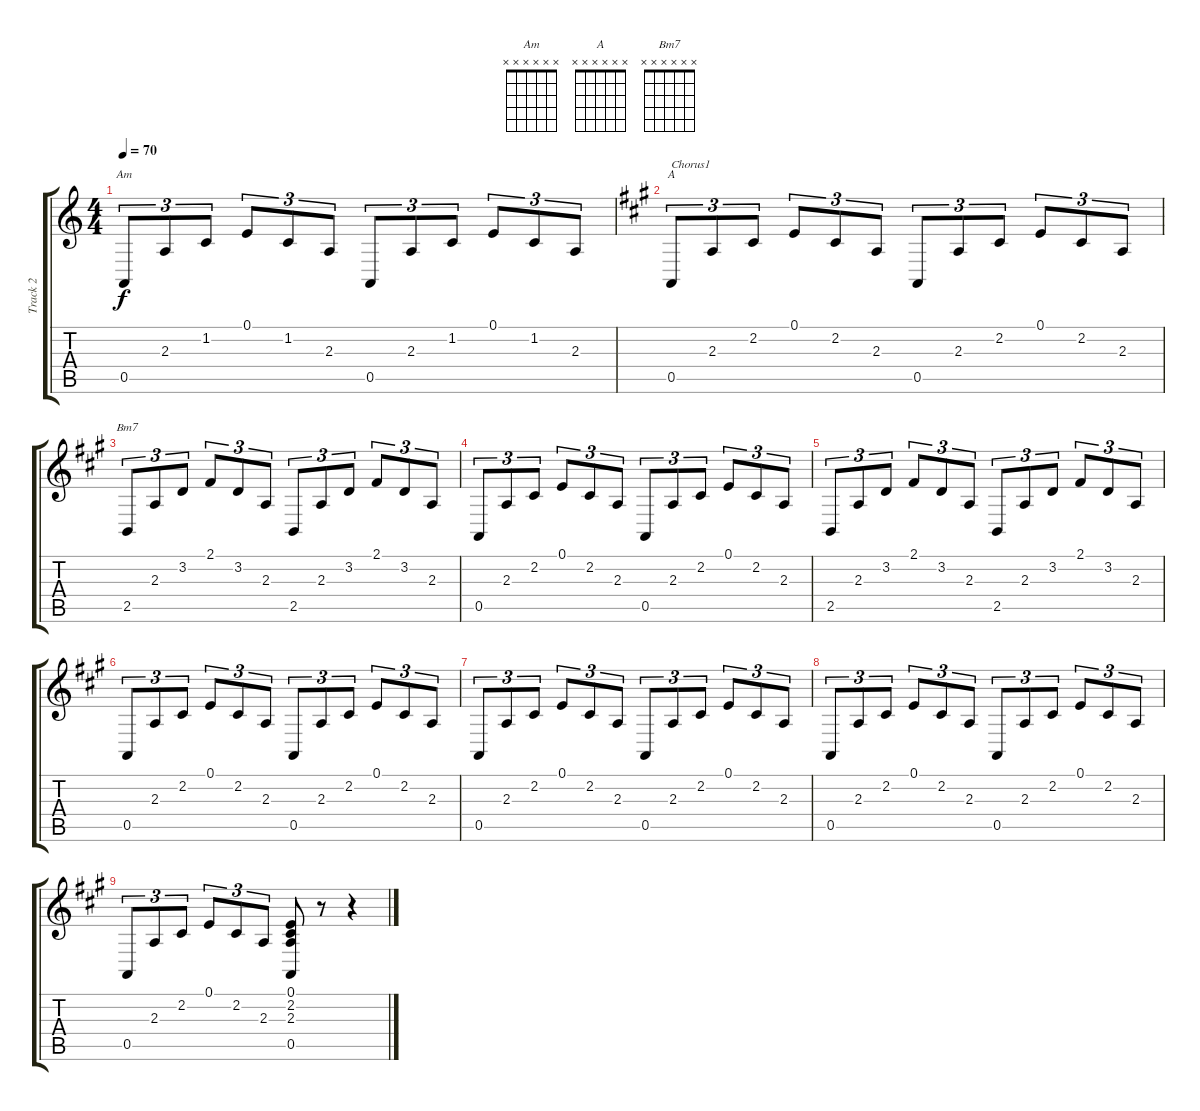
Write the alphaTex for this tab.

\track ("Track 2" "Track 2") {instrument brightacousticpiano}
\staff {score tabs}
\tuning (E4 B3 G3 D3 A2 E2) {hide}
\chord ("Am" x x x x x x)
\chord ("A" x x x x x x)
\chord ("Bm7" x x x x x x)
\ts (4 4)
\tempo 70
\clef g2
\ks aminor
0.5.8{tu (3 2) ch "Am" dy f} 2.3.8{tu (3 2)} 1.2.8{tu (3 2)} 0.1.8{tu (3 2)} 1.2.8{tu (3 2)} 2.3.8{tu (3 2)} 0.5.8{tu (3 2)} 2.3.8{tu (3 2)} 1.2.8{tu (3 2)} 0.1.8{tu (3 2)} 1.2.8{tu (3 2)} 2.3.8{tu (3 2)} |
\ks a
0.5.8{tu (3 2) ch "A" txt "Chorus1"} 2.3.8{tu (3 2)} 2.2.8{tu (3 2)} 0.1.8{tu (3 2)} 2.2.8{tu (3 2)} 2.3.8{tu (3 2)} 0.5.8{tu (3 2)} 2.3.8{tu (3 2)} 2.2.8{tu (3 2)} 0.1.8{tu (3 2)} 2.2.8{tu (3 2)} 2.3.8{tu (3 2)} |
2.5.8{tu (3 2) ch "Bm7"} 2.3.8{tu (3 2)} 3.2.8{tu (3 2)} 2.1.8{tu (3 2)} 3.2.8{tu (3 2)} 2.3.8{tu (3 2)} 2.5.8{tu (3 2)} 2.3.8{tu (3 2)} 3.2.8{tu (3 2)} 2.1.8{tu (3 2)} 3.2.8{tu (3 2)} 2.3.8{tu (3 2)} |
0.5.8{tu (3 2)} 2.3.8{tu (3 2)} 2.2.8{tu (3 2)} 0.1.8{tu (3 2)} 2.2.8{tu (3 2)} 2.3.8{tu (3 2)} 0.5.8{tu (3 2)} 2.3.8{tu (3 2)} 2.2.8{tu (3 2)} 0.1.8{tu (3 2)} 2.2.8{tu (3 2)} 2.3.8{tu (3 2)} |
2.5.8{tu (3 2)} 2.3.8{tu (3 2)} 3.2.8{tu (3 2)} 2.1.8{tu (3 2)} 3.2.8{tu (3 2)} 2.3.8{tu (3 2)} 2.5.8{tu (3 2)} 2.3.8{tu (3 2)} 3.2.8{tu (3 2)} 2.1.8{tu (3 2)} 3.2.8{tu (3 2)} 2.3.8{tu (3 2)} |
0.5.8{tu (3 2)} 2.3.8{tu (3 2)} 2.2.8{tu (3 2)} 0.1.8{tu (3 2)} 2.2.8{tu (3 2)} 2.3.8{tu (3 2)} 0.5.8{tu (3 2)} 2.3.8{tu (3 2)} 2.2.8{tu (3 2)} 0.1.8{tu (3 2)} 2.2.8{tu (3 2)} 2.3.8{tu (3 2)} |
0.5.8{tu (3 2)} 2.3.8{tu (3 2)} 2.2.8{tu (3 2)} 0.1.8{tu (3 2)} 2.2.8{tu (3 2)} 2.3.8{tu (3 2)} 0.5.8{tu (3 2)} 2.3.8{tu (3 2)} 2.2.8{tu (3 2)} 0.1.8{tu (3 2)} 2.2.8{tu (3 2)} 2.3.8{tu (3 2)} |
0.5.8{tu (3 2)} 2.3.8{tu (3 2)} 2.2.8{tu (3 2)} 0.1.8{tu (3 2)} 2.2.8{tu (3 2)} 2.3.8{tu (3 2)} 0.5.8{tu (3 2)} 2.3.8{tu (3 2)} 2.2.8{tu (3 2)} 0.1.8{tu (3 2)} 2.2.8{tu (3 2)} 2.3.8{tu (3 2)} |
0.5.8{tu (3 2)} 2.3.8{tu (3 2)} 2.2.8{tu (3 2)} 0.1.8{tu (3 2)} 2.2.8{tu (3 2)} 2.3.8{tu (3 2)} (0.1 2.2 2.3 0.5).8 r.8 r.4
